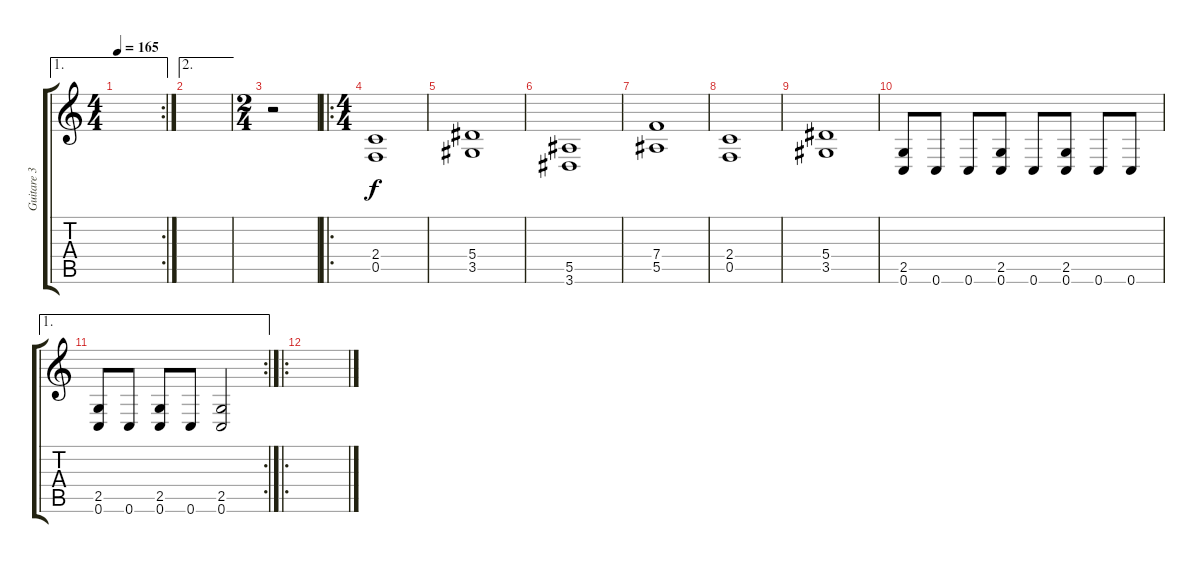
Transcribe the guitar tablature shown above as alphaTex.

\track ("Guitare 3" "Guitare 3") {instrument distortionguitar}
\staff {score tabs}
\tuning (C4 G3 Eb3 Bb2 F2 C2) {hide}
\ae 1
\rc 2
\ts (4 4)
\tempo 165
\clef g2
\ks c
|
\ae 2
|
\ts (2 4)
r.2 |
\ro
\ts (4 4)
(2.4 0.5).1 |
(5.4 3.5).1 |
(5.5 3.6).1 |
(7.4 5.5).1 |
(2.4 0.5).1 |
(5.4 3.5).1 |
(2.5 0.6).8 0.6.8 0.6.8 (2.5 0.6).8 0.6.8 (2.5 0.6).8 0.6.8 0.6.8 |
\ae 1
\rc 2
(2.5 0.6).8 0.6.8 (2.5 0.6).8 0.6.8 (2.5 0.6).2 |
\ro
